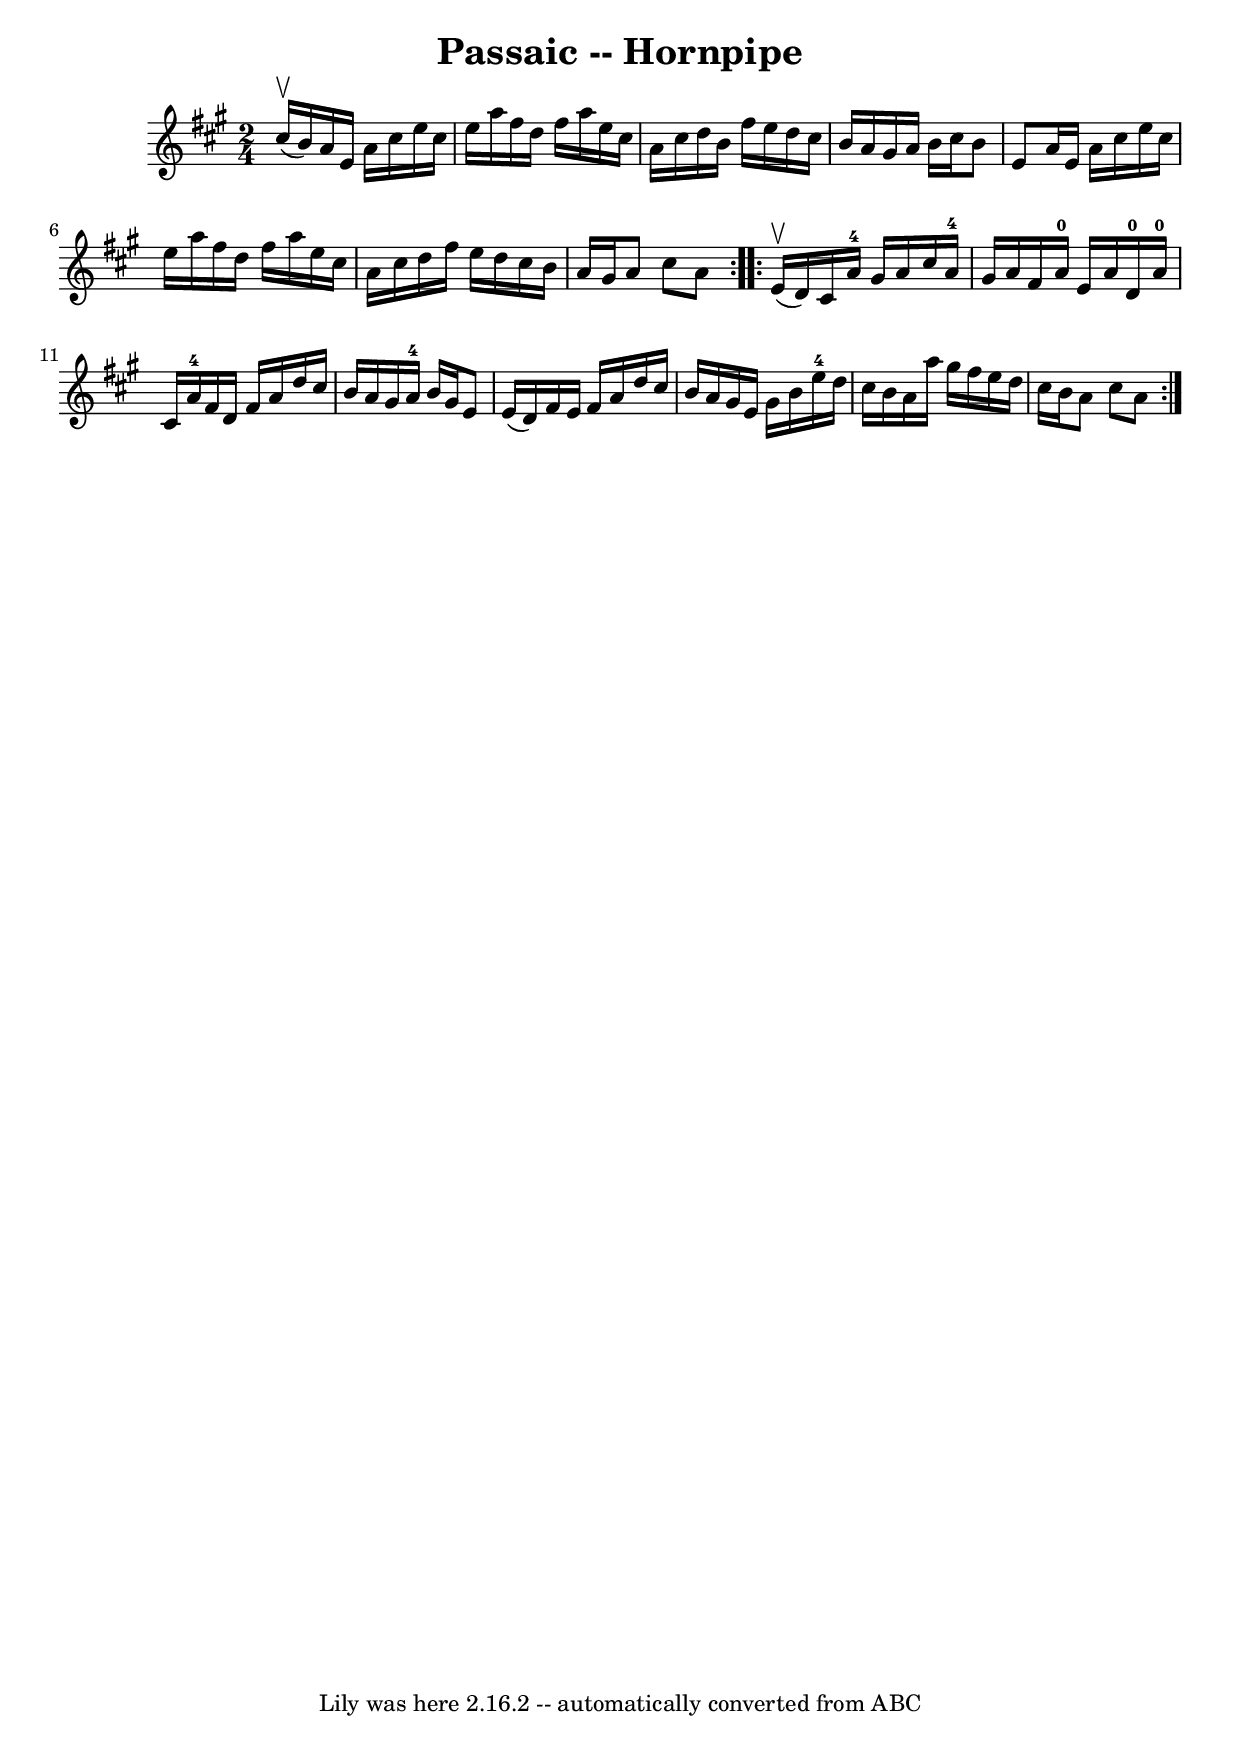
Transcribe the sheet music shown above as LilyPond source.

\version "2.16.2"
\include "Mammoth.ily"
\header {
	%% book = "Cole's 1000 Fiddle Tunes"
	crossRefNumber = "1"
	footnotes = ""
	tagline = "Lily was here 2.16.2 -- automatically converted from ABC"
	title = "Passaic -- Hornpipe"
}
voicedefault =  {


\repeat volta 2 {
\time 2/4 
\key a \major cis''16 (^\upbow b'16) |
 a'16 e'16 
 a'16 cis''16 e''16 cis''16 e''16 a''16  |
 fis''16    
d''16 fis''16 a''16 e''16 cis''16 a'16 cis''16  |
   
d''16 b'16 fis''16 e''16 d''16 cis''16 b'16 a'16  |
 
 gis'16 a'16 b'16 cis''16 b'8 e'8  |
 a'16 e'16    
a'16 cis''16 e''16 cis''16 e''16 a''16  |
 fis''16    
d''16 fis''16 a''16 e''16 cis''16 a'16 cis''16  |
   
d''16 fis''16 e''16 d''16 cis''16 b'16 a'16 gis'16  
|
 a'8 cis''8 a'8  }     \repeat volta 2 { e'16 (^\upbow   
d'16) |
 cis'16 a'16-4 gis'16 a'16 cis''16 a'16 
-4 gis'16 a'16  |
 fis'16 a'16-0 e'16 a'16 d'16 
-0 a'16-0 cis'16 a'16-4 |
 fis'16 d'16 fis'16    
a'16 d''16 cis''16 b'16 a'16  |
 gis'16 a'16-4 b'16 
 gis'16 e'8 e'16 (d'16) |
 fis'16 e'16 fis'16    
a'16 d''16 cis''16 b'16 a'16  |
 gis'16 e'16 gis'16   
 b'16 e''16-4 d''16 cis''16 b'16  |
 a'16 a''16    
gis''16 fis''16 e''16 d''16 cis''16 b'16  |
 a'8    
cis''8 a'8  }   
}

\score{
    <<

	\context Staff="default"
	{
	    \voicedefault 
	}

    >>
	\layout {
	}
	\midi {}
}
